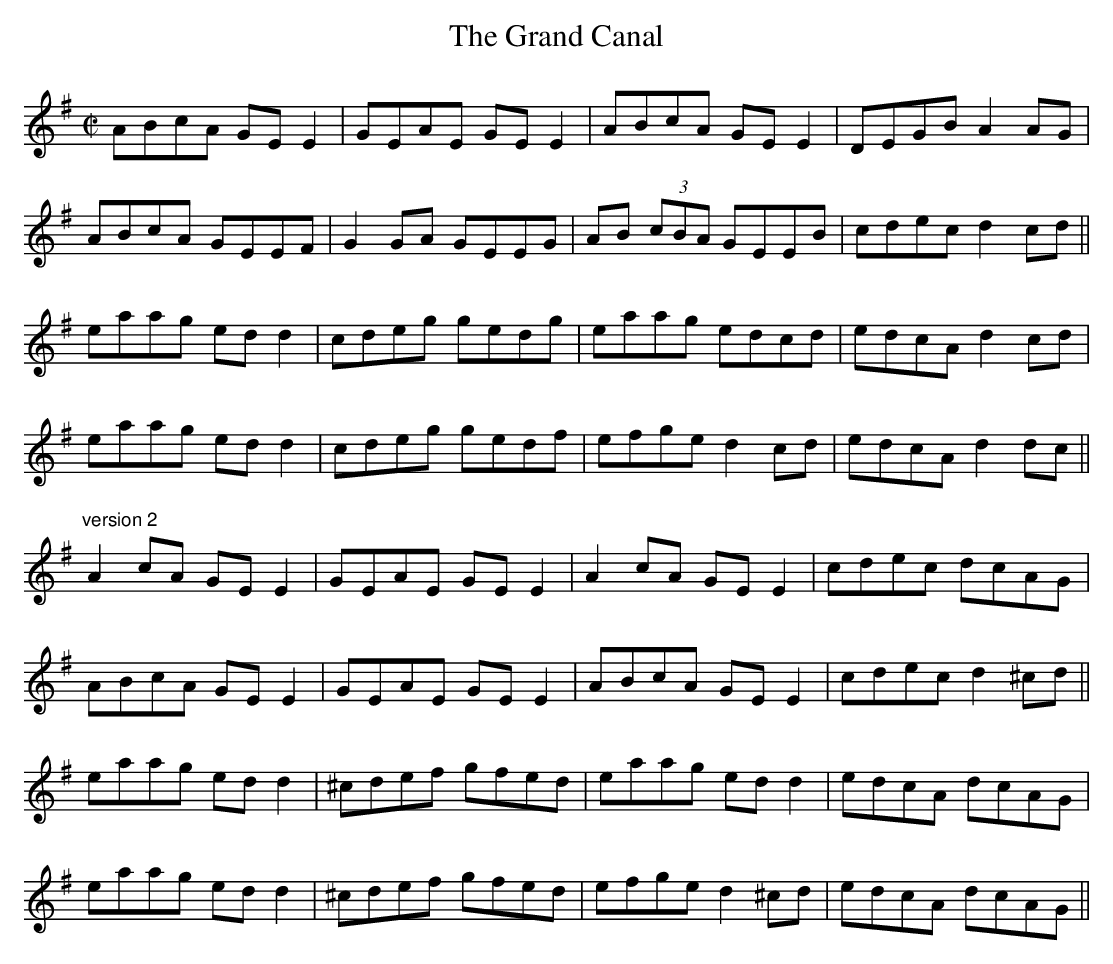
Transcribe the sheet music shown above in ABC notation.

X:1
T:Grand Canal, The
M:C|
K:Ador
ABcA GEE2|GEAE GEE2|ABcA GEE2|DEGB A2AG|
ABcA GEEF|G2GA GEEG|AB (3cBA GEEB|cdec d2cd||
eaag edd2|cdeg gedg|eaag edcd|edcA d2cd|
eaag edd2|cdeg gedf|efge d2cd|edcA d2dc||
"version 2"
A2cA GEE2|GEAE GEE2|A2cA GEE2|cdec dcAG|
ABcA GEE2|GEAE GEE2|ABcA GEE2|cdec d2^cd||
eaag edd2|^cdef gfed|eaag edd2|edcA dcAG|
eaag edd2|^cdef gfed|efge d2^cd|edcA dcAG||
